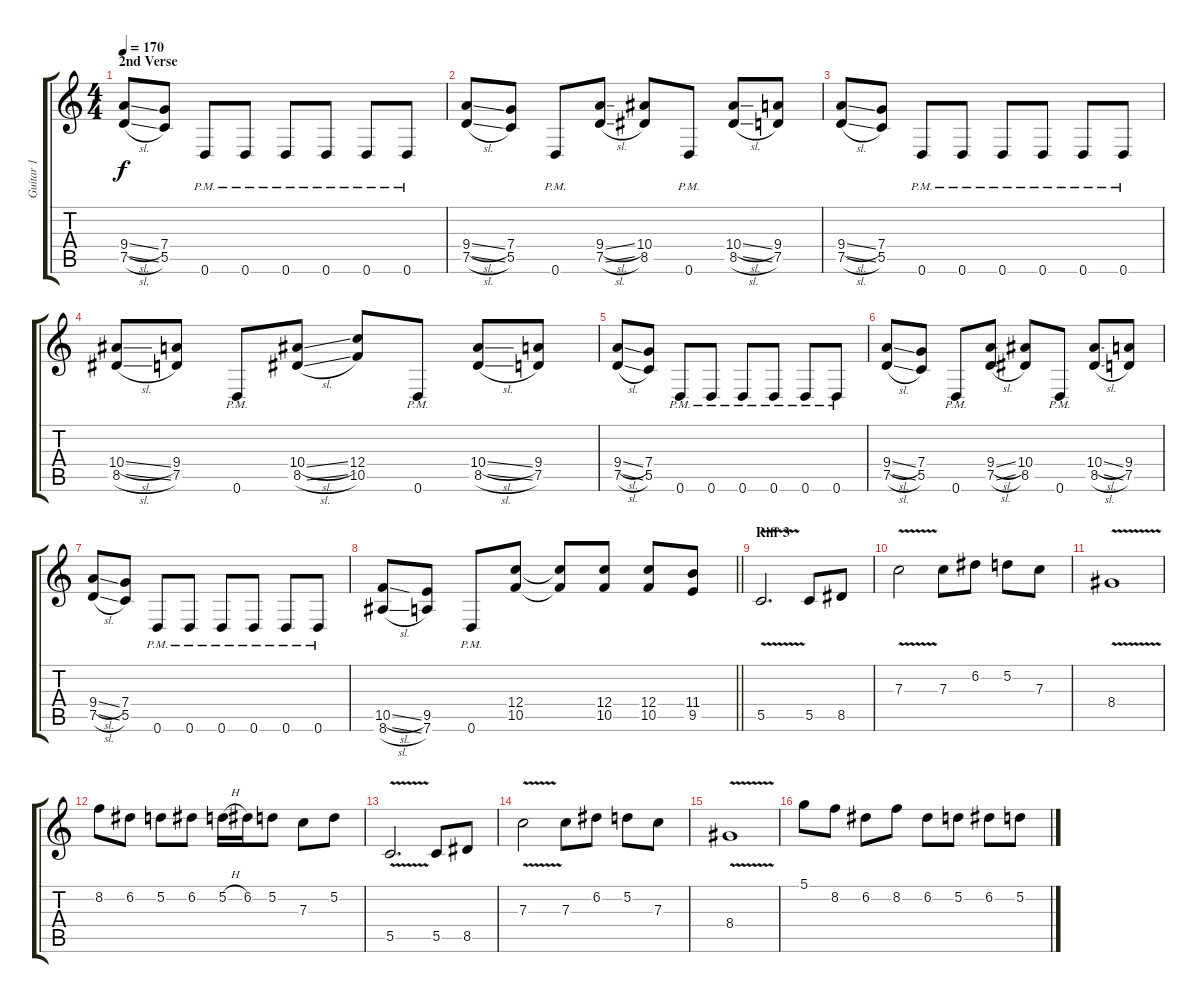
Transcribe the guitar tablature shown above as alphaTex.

\track ("Guitar 1" "Guitar 1") {instrument distortionguitar}
\staff {score tabs}
\tuning (D4 A3 F3 C3 G2 D2) {hide}
\ts (4 4)
\section ("" "2nd Verse")
\tempo 170
\clef g2
\ks c
(9.4{sl} 7.5{sl}).8{dy f} (7.4 5.5).8 0.6{pm}.8 0.6{pm}.8 0.6{pm}.8 0.6{pm}.8 0.6{pm}.8 0.6{pm}.8 |
(9.4{sl} 7.5{sl}).8 (7.4 5.5).8 0.6{pm}.8 (9.4{sl} 7.5{sl}).8 (10.4 8.5).8 0.6{pm}.8 (10.4{sl} 8.5{sl}).8 (9.4 7.5).8 |
(9.4{sl} 7.5{sl}).8 (7.4 5.5).8 0.6{pm}.8 0.6{pm}.8 0.6{pm}.8 0.6{pm}.8 0.6{pm}.8 0.6{pm}.8 |
(10.4{sl} 8.5{sl}).8 (9.4 7.5).8 0.6{pm}.8 (10.4{sl} 8.5{sl}).8 (12.4 10.5).8 0.6{pm}.8 (10.4{sl} 8.5{sl}).8 (9.4 7.5).8 |
(9.4{sl} 7.5{sl}).8 (7.4 5.5).8 0.6{pm}.8 0.6{pm}.8 0.6{pm}.8 0.6{pm}.8 0.6{pm}.8 0.6{pm}.8 |
(9.4{sl} 7.5{sl}).8 (7.4 5.5).8 0.6{pm}.8 (9.4{sl} 7.5{sl}).8 (10.4 8.5).8 0.6{pm}.8 (10.4{sl} 8.5{sl}).8 (9.4 7.5).8 |
(9.4{sl} 7.5{sl}).8 (7.4 5.5).8 0.6{pm}.8 0.6{pm}.8 0.6{pm}.8 0.6{pm}.8 0.6{pm}.8 0.6{pm}.8 |
\barLineRight lightlight
(10.5{sl} 8.6{sl}).8 (9.5 7.6).8 0.6{pm}.8 (12.4 10.5).8 (12.4{t} 10.5{t}).8 (12.4 10.5).8 (12.4 10.5).8 (11.4 9.5).8 |
\section ("" "Riff 3")
5.5{v}.2{d} 5.5.8 8.5.8 |
7.3{v}.2 7.3.8 6.2.8 5.2.8 7.3.8 |
8.4{v}.1 |
8.2.8 6.2.8 5.2.8 6.2.8 5.2{h}.16 6.2.16 5.2.8 7.3.8 5.2.8 |
5.5{v}.2{d} 5.5.8 8.5.8 |
7.3{v}.2 7.3.8 6.2.8 5.2.8 7.3.8 |
8.4{v}.1 |
5.1.8 8.2.8 6.2.8 8.2.8 6.2.8 5.2.8 6.2.8 5.2.8
